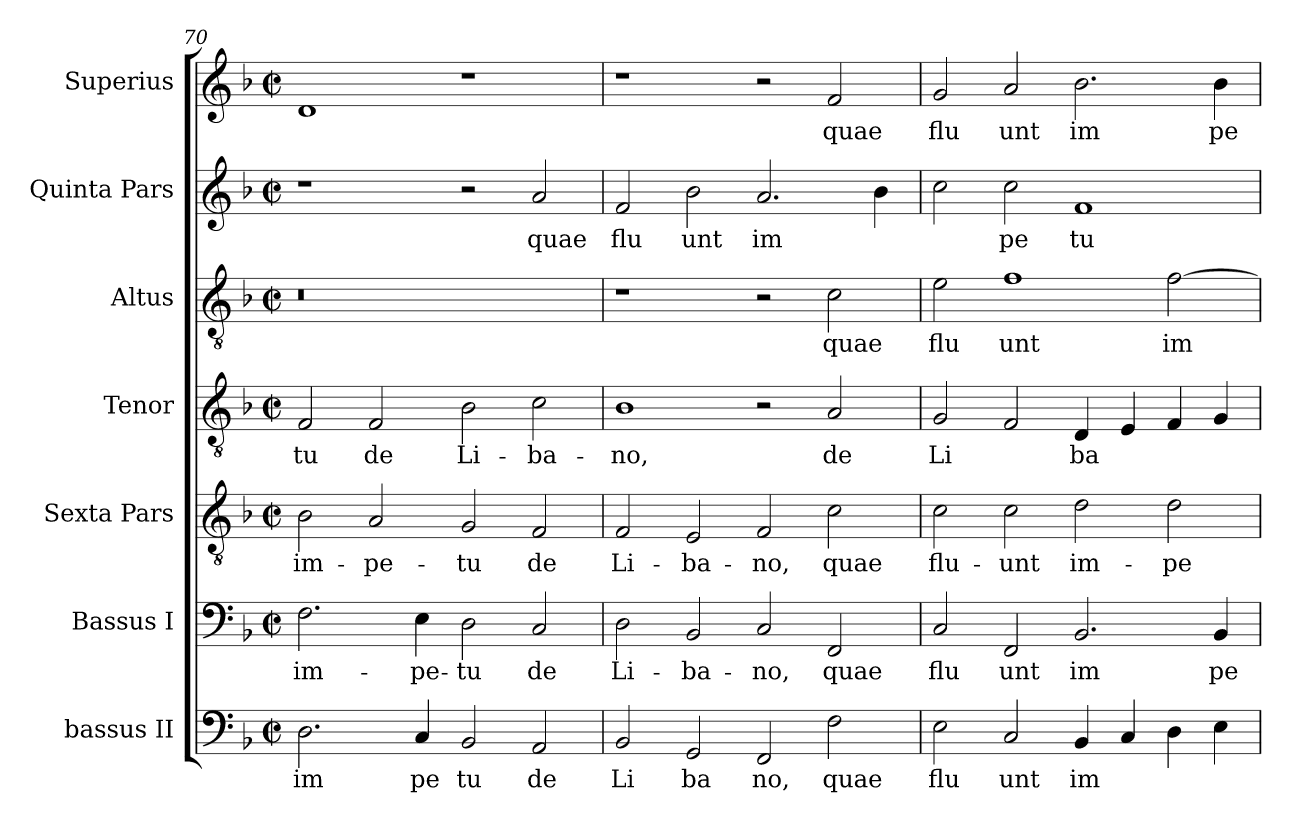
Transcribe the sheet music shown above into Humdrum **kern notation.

**kern	**text	**kern	**text	**kern	**text	**kern	**text	**kern	**text	**kern	**text	**kern	**text
*part7	*part7	*part6	*part6	*part5	*part5	*part4	*part4	*part3	*part3	*part2	*part2	*part1	*part1
*staff7	*staff7	*staff6	*staff6	*staff5	*staff5	*staff4	*staff4	*staff3	*staff3	*staff2	*staff2	*staff1	*staff1
*I"bassus II	*	*I"Bassus I	*	*I"Sexta Pars	*	*I"Tenor	*	*I"Altus	*	*I"Quinta Pars	*	*I"Superius	*
*clefF4	*	*clefF4	*	*clefGv2	*	*clefGv2	*	*clefGv2	*	*clefG2	*	*clefG2	*
*k[b-]	*	*k[b-]	*	*k[b-]	*	*k[b-]	*	*k[b-]	*	*k[b-]	*	*k[b-]	*
*F:	*	*F:	*	*F:	*	*F:	*	*F:	*	*F:	*	*F:	*
*M2/2	*	*M2/2	*	*M2/2	*	*M2/2	*	*M2/2	*	*M2/2	*	*M2/2	*
*met(c|)	*	*met(c|)	*	*met(c|)	*	*met(c|)	*	*met(c|)	*	*met(c|)	*	*met(c|)	*
=70	=70	=70	=70	=70	=70	=70	=70	=70	=70	=70	=70	=70	=70
!	!LO:LY:b:cj	!	!LO:LY:b:cj	!	!LO:LY:b:cj	!	!LO:LY:b:cj	!	!	!	!	!	!
2.D\	im	2.F\	im-	2B-\	im-	2F/	-tu	0r	.	1r	.	1d	.
!	!	!	!	!	!LO:LY:b:cj	!	!LO:LY:b:cj	!	!	!	!	!	!
.	.	.	.	2A/	-pe-	2F/	de	.	.	.	.	.	.
!	!LO:LY:b:cj	!	!LO:LY:b:cj	!	!	!	!	!	!	!	!	!	!
4C/	pe	4E\	-pe-	.	.	.	.	.	.	.	.	.	.
!	!LO:LY:b:cj	!	!LO:LY:b:cj	!	!LO:LY:b:cj	!	!LO:LY:b:cj	!	!	!	!	!	!
2BB-/	tu	2D\	-tu	2G/	-tu	2B-\	Li-	.	.	2r	.	1r	.
!	!LO:LY:b:cj	!	!LO:LY:b:cj	!	!LO:LY:b:cj	!	!LO:LY:b:cj	!	!	!	!LO:LY:b:cj	!	!
2AA/	de	2C/	de	2F/	de	2c\	-ba-	.	.	2a/	quae	.	.
=71	=71	=71	=71	=71	=71	=71	=71	=71	=71	=71	=71	=71	=71
!	!LO:LY:b:cj	!	!LO:LY:b:cj	!	!LO:LY:b:cj	!	!LO:LY:b:cj	!	!	!	!LO:LY:b:cj	!	!
2BB-/	Li	2D\	Li-	2F/	Li-	1B-	-no,	1r	.	2f/	flu	1r	.
!	!LO:LY:b:cj	!	!LO:LY:b:cj	!	!LO:LY:b:cj	!	!	!	!	!	!LO:LY:b:cj	!	!
2GG/	ba	2BB-/	-ba-	2E/	-ba-	.	.	.	.	2b-\	unt	.	.
!	!LO:LY:b:cj	!	!LO:LY:b:cj	!	!LO:LY:b:cj	!	!	!	!	!	!LO:LY:b	!	!
2FF/	no,	2C/	-no,	2F/	-no,	2r	.	2r	.	2.a/	im	2r	.
!	!LO:LY:b:cj	!	!LO:LY:b:cj	!	!LO:LY:b:cj	!	!LO:LY:b:cj	!	!LO:LY:b:cj	!	!	!	!LO:LY:b:cj
2F\	quae	2FF/	quae	2c\	quae	2A/	de	2c\	quae	.	.	2f/	quae
.	.	.	.	.	.	.	.	.	.	4b-\	.	.	.
!!LO:LB:g=z
=72	=72	=72	=72	=72	=72	=72	=72	=72	=72	=72	=72	=72	=72
!	!LO:LY:b:cj	!	!LO:LY:b:cj	!	!LO:LY:b:cj	!	!LO:LY:b:cj	!	!LO:LY:b:cj	!	!	!	!LO:LY:b:cj
2E\	flu	2C/	flu	2c\	flu-	2G/	Li	2e\	flu	2cc\	.	2g/	flu
!	!LO:LY:b:cj	!	!LO:LY:b:cj	!	!LO:LY:b:cj	!	!	!	!LO:LY:b:cj	!	!LO:LY:b:cj	!	!LO:LY:b:cj
2C/	unt	2FF/	unt	2c\	-unt	2F/	.	1f	unt	2cc\	pe	2a/	unt
!	!LO:LY:b	!	!LO:LY:b:cj	!	!LO:LY:b:cj	!	!LO:LY:b	!	!	!	!LO:LY:b:cj	!	!LO:LY:b:cj
4BB-/	im	2.BB-/	im	2d\	im-	4D/	ba	.	.	1f	tu	2.b-\	im
4C/	.	.	.	.	.	4E/	.	.	.	.	.	.	.
!	!	!	!	!	!LO:LY:b:cj	!	!	!	!LO:LY:b	!	!	!	!
4D\	.	.	.	2d\	-pe-	4F/	.	[>2f\	im	.	.	.	.
!	!	!	!LO:LY:b:cj	!	!	!	!	!	!	!	!	!	!LO:LY:b:cj
4E\	.	4BB-/	pe	.	.	4G/	.	.	.	.	.	4b-\	pe
=	=	=	=	=	=	=	=	=	=	=	=	=	=
*-	*-	*-	*-	*-	*-	*-	*-	*-	*-	*-	*-	*-	*-
